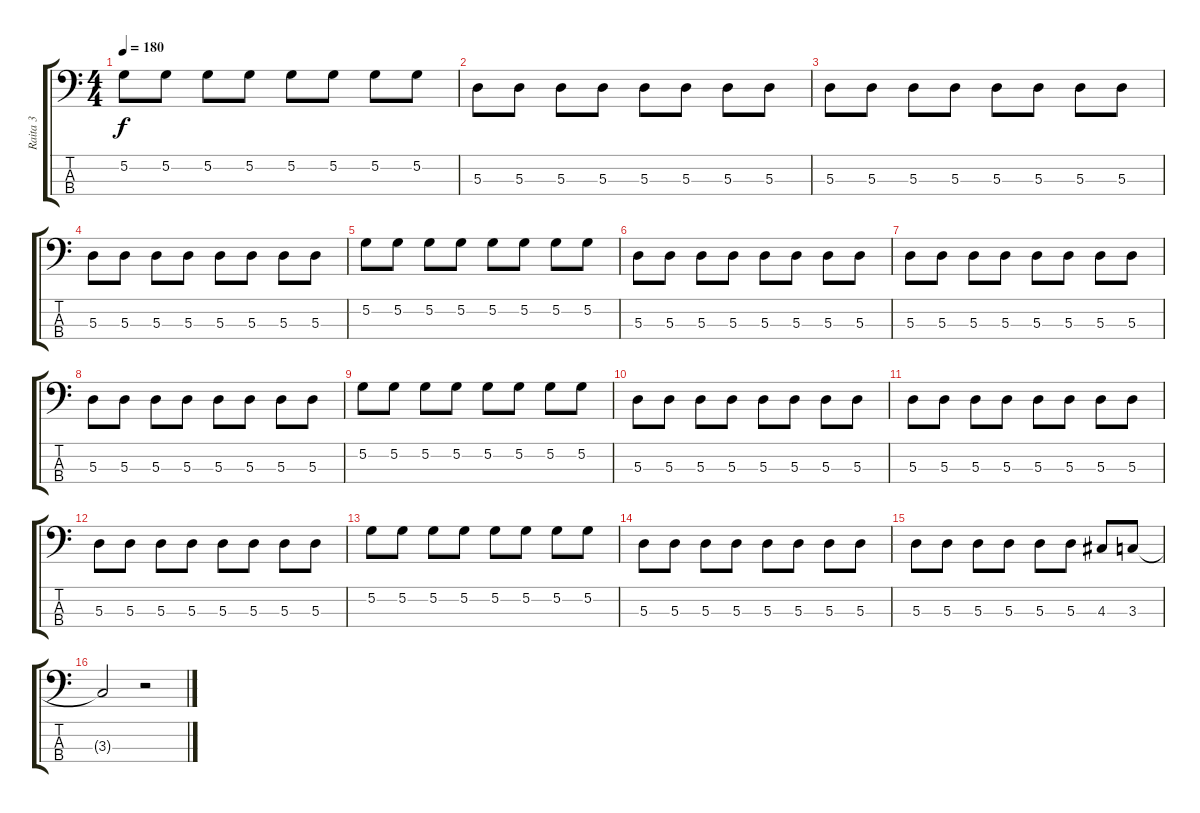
\track ("Raita 3" "Raita 3") {instrument electricbassfinger}
\staff {score tabs}
\tuning (G2 D2 A1 E1) {hide}
\ts (4 4)
\tempo 180
\clef f4
\ks c
5.2.8{dy f} 5.2.8 5.2.8 5.2.8 5.2.8 5.2.8 5.2.8 5.2.8 |
5.3.8 5.3.8 5.3.8 5.3.8 5.3.8 5.3.8 5.3.8 5.3.8 |
5.3.8 5.3.8 5.3.8 5.3.8 5.3.8 5.3.8 5.3.8 5.3.8 |
5.3.8 5.3.8 5.3.8 5.3.8 5.3.8 5.3.8 5.3.8 5.3.8 |
5.2.8 5.2.8 5.2.8 5.2.8 5.2.8 5.2.8 5.2.8 5.2.8 |
5.3.8 5.3.8 5.3.8 5.3.8 5.3.8 5.3.8 5.3.8 5.3.8 |
5.3.8 5.3.8 5.3.8 5.3.8 5.3.8 5.3.8 5.3.8 5.3.8 |
5.3.8 5.3.8 5.3.8 5.3.8 5.3.8 5.3.8 5.3.8 5.3.8 |
5.2.8 5.2.8 5.2.8 5.2.8 5.2.8 5.2.8 5.2.8 5.2.8 |
5.3.8 5.3.8 5.3.8 5.3.8 5.3.8 5.3.8 5.3.8 5.3.8 |
5.3.8 5.3.8 5.3.8 5.3.8 5.3.8 5.3.8 5.3.8 5.3.8 |
5.3.8 5.3.8 5.3.8 5.3.8 5.3.8 5.3.8 5.3.8 5.3.8 |
5.2.8 5.2.8 5.2.8 5.2.8 5.2.8 5.2.8 5.2.8 5.2.8 |
5.3.8 5.3.8 5.3.8 5.3.8 5.3.8 5.3.8 5.3.8 5.3.8 |
5.3.8 5.3.8 5.3.8 5.3.8 5.3.8 5.3.8 4.3.8 3.3.8 |
3.3{t}.2 r.2
